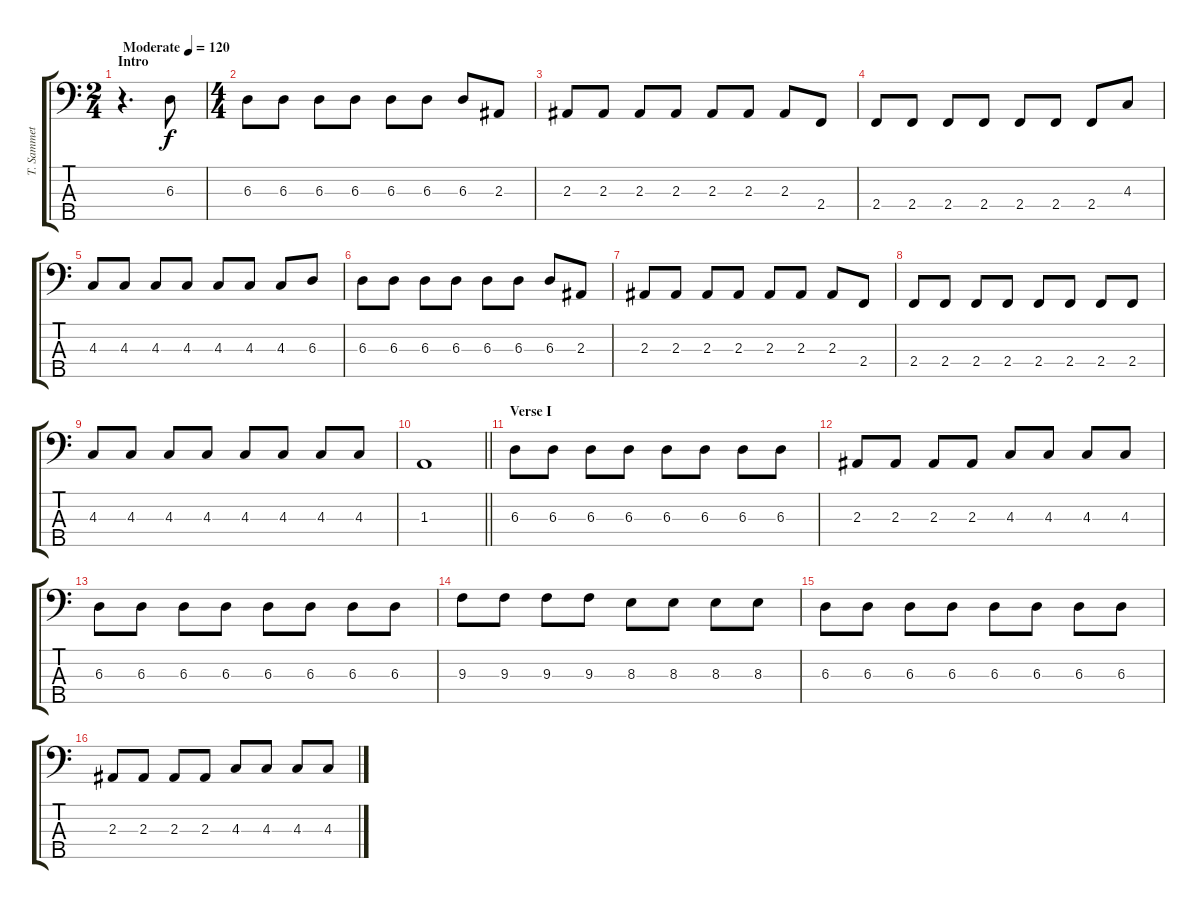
\track ("T. Sammet - Bass" "T. Sammet ") {instrument electricbassfinger}
\staff {score tabs}
\tuning (Gb2 Db2 Ab1 Eb1 Bb0) {hide}
\ts (2 4)
\section ("" "Intro")
\tempo (120 "Moderate")
\clef f4
\ks c
r.4{d dy f instrument electricbassfinger} 6.3.8 |
\ts (4 4)
6.3.8 6.3.8 6.3.8 6.3.8 6.3.8 6.3.8 6.3.8 2.3.8 |
2.3.8 2.3.8 2.3.8 2.3.8 2.3.8 2.3.8 2.3.8 2.4.8 |
2.4.8 2.4.8 2.4.8 2.4.8 2.4.8 2.4.8 2.4.8 4.3.8 |
4.3.8 4.3.8 4.3.8 4.3.8 4.3.8 4.3.8 4.3.8 6.3.8 |
6.3.8 6.3.8 6.3.8 6.3.8 6.3.8 6.3.8 6.3.8 2.3.8 |
2.3.8 2.3.8 2.3.8 2.3.8 2.3.8 2.3.8 2.3.8 2.4.8 |
2.4.8 2.4.8 2.4.8 2.4.8 2.4.8 2.4.8 2.4.8 2.4.8 |
4.3.8 4.3.8 4.3.8 4.3.8 4.3.8 4.3.8 4.3.8 4.3.8 |
\barLineRight lightlight
1.3.1 |
\section ("" "Verse I")
6.3.8 6.3.8 6.3.8 6.3.8 6.3.8 6.3.8 6.3.8 6.3.8 |
2.3.8 2.3.8 2.3.8 2.3.8 4.3.8 4.3.8 4.3.8 4.3.8 |
6.3.8 6.3.8 6.3.8 6.3.8 6.3.8 6.3.8 6.3.8 6.3.8 |
9.3.8 9.3.8 9.3.8 9.3.8 8.3.8 8.3.8 8.3.8 8.3.8 |
6.3.8 6.3.8 6.3.8 6.3.8 6.3.8 6.3.8 6.3.8 6.3.8 |
2.3.8 2.3.8 2.3.8 2.3.8 4.3.8 4.3.8 4.3.8 4.3.8
